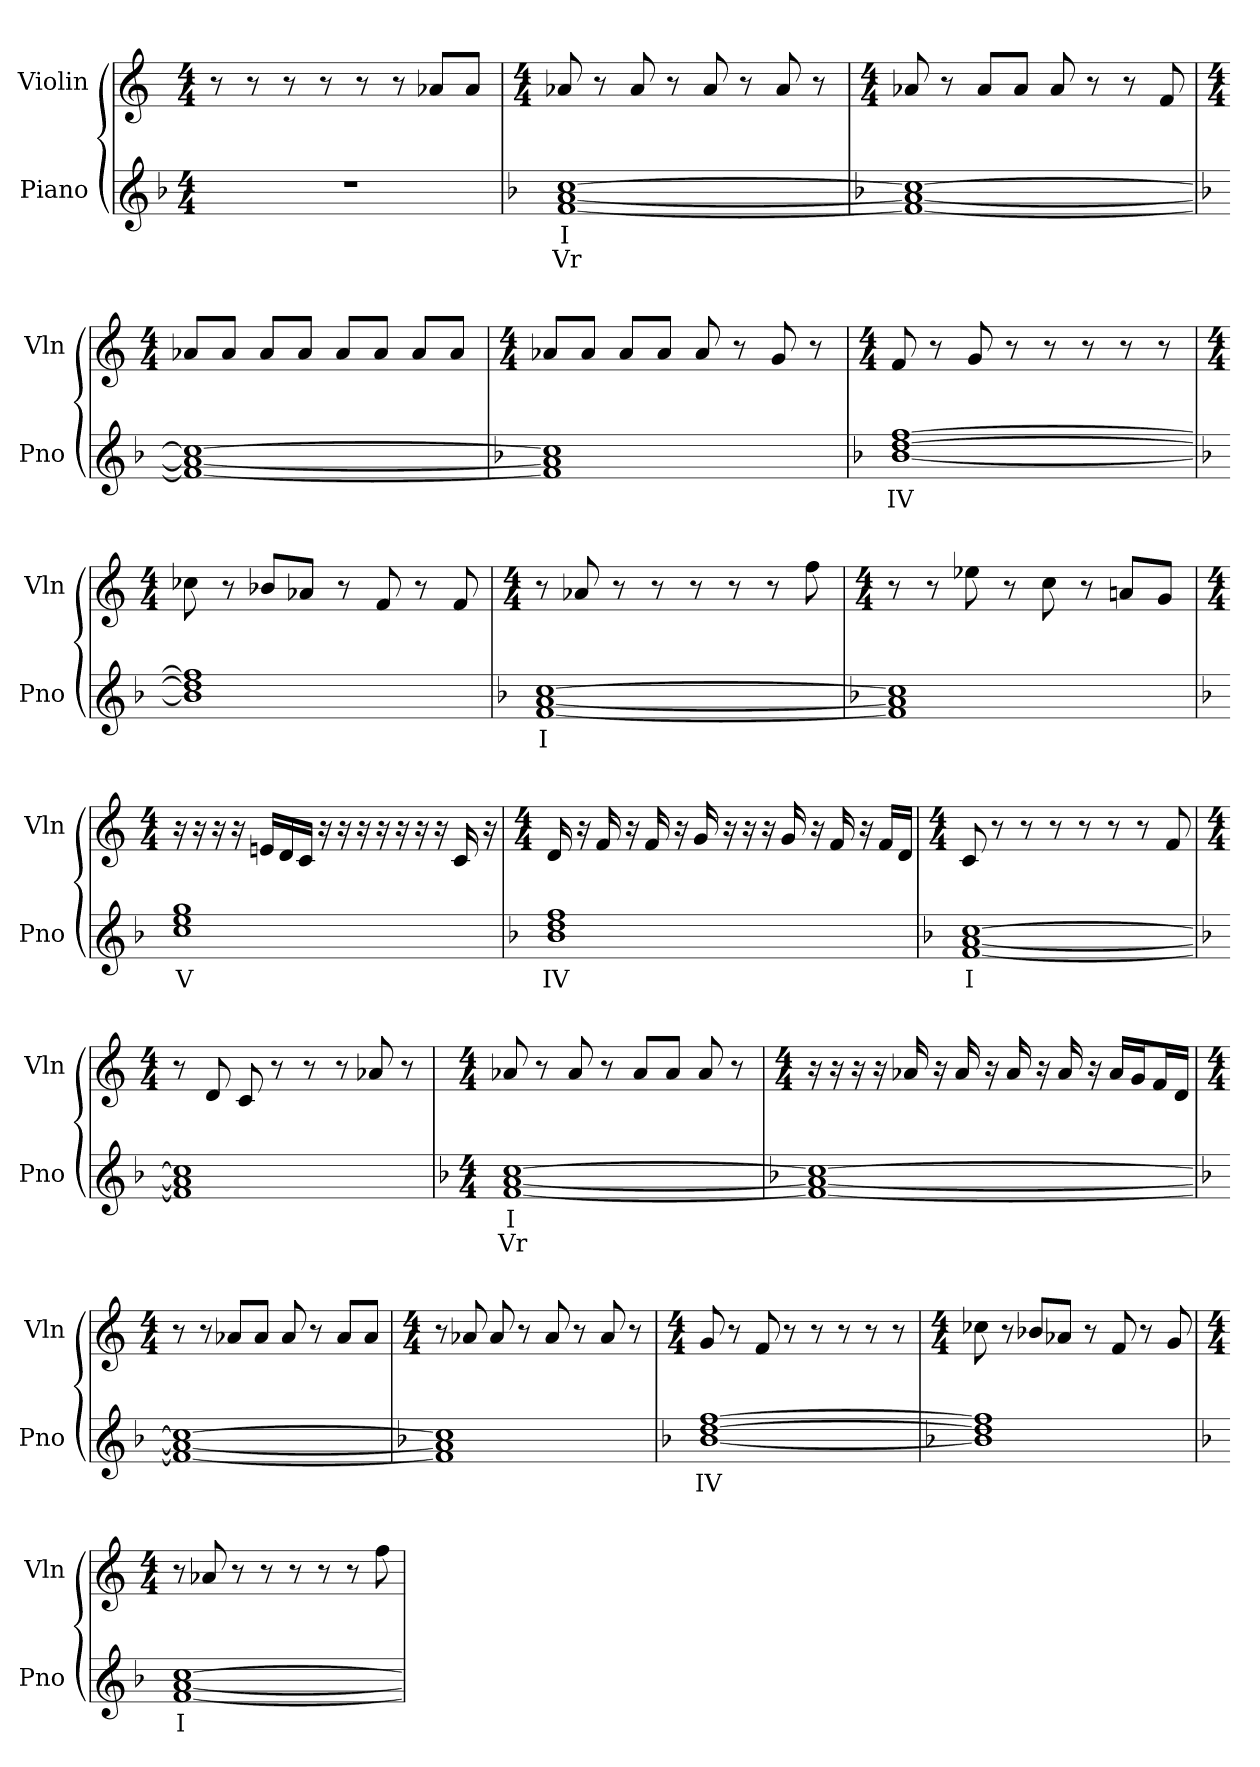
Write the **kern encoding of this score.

**kern	**text	**text	**kern
*part2	*part2	*part2	*part1
*staff2	*staff2	*staff2	*staff1
*I"Piano	*	*	*I"Violin
*I'Pno	*	*	*I'Vln
*k[b-]	*	*	*
*F:	*	*	*
*M4/4	*	*	*M4/4
=	=	=	=
1r	.	.	8r
.	.	.	8r
.	.	.	8r
.	.	.	8r
.	.	.	8r
.	.	.	8r
.	.	.	8a-XL
.	.	.	8a-J
=	=	=	=
*k[b-]	*	*	*
*F:	*	*	*
*	*	*	*M4/4
[1f [1a [1cc	I	Vr	8a-X
.	.	.	8r
.	.	.	8a-
.	.	.	8r
.	.	.	8a-
.	.	.	8r
.	.	.	8a-
.	.	.	8r
=	=	=	=
*k[b-]	*	*	*
*F:	*	*	*
*	*	*	*M4/4
1f_ 1a_ 1cc_	.	.	8a-X
.	.	.	8r
.	.	.	8a-L
.	.	.	8a-J
.	.	.	8a-
.	.	.	8r
.	.	.	8r
.	.	.	8f
=	=	=	=
*k[b-]	*	*	*
*F:	*	*	*
*	*	*	*M4/4
1f_ 1a_ 1cc_	.	.	8a-XL
.	.	.	8a-J
.	.	.	8a-L
.	.	.	8a-J
.	.	.	8a-L
.	.	.	8a-J
.	.	.	8a-L
.	.	.	8a-J
=	=	=	=
*k[b-]	*	*	*
*F:	*	*	*
*	*	*	*M4/4
1f] 1a] 1cc]	.	.	8a-XL
.	.	.	8a-J
.	.	.	8a-L
.	.	.	8a-J
.	.	.	8a-
.	.	.	8r
.	.	.	8g
.	.	.	8r
=	=	=	=
*k[b-]	*	*	*
*F:	*	*	*
*	*	*	*M4/4
[1b- [1dd [1ff	IV	.	8f
.	.	.	8r
.	.	.	8g
.	.	.	8r
.	.	.	8r
.	.	.	8r
.	.	.	8r
.	.	.	8r
=	=	=	=
*k[b-]	*	*	*
*F:	*	*	*
*	*	*	*M4/4
1b-] 1dd] 1ff]	.	.	8cc-X
.	.	.	8r
.	.	.	8b-XL
.	.	.	8a-XJ
.	.	.	8r
.	.	.	8f
.	.	.	8r
.	.	.	8f
=	=	=	=
*k[b-]	*	*	*
*F:	*	*	*
*	*	*	*M4/4
[1f [1a [1cc	I	.	8r
.	.	.	8a-X
.	.	.	8r
.	.	.	8r
.	.	.	8r
.	.	.	8r
.	.	.	8r
.	.	.	8ff
=	=	=	=
*k[b-]	*	*	*
*F:	*	*	*
*	*	*	*M4/4
1f] 1a] 1cc]	.	.	8r
.	.	.	8r
.	.	.	8ee-X
.	.	.	8r
.	.	.	8cc
.	.	.	8r
.	.	.	8anL
.	.	.	8gJ
=	=	=	=
*k[b-]	*	*	*
*F:	*	*	*
*	*	*	*M4/4
1cc 1ee 1gg	V	.	16r
.	.	.	16r
.	.	.	16r
.	.	.	16r
.	.	.	16enLL
.	.	.	16d
.	.	.	16cJJ
.	.	.	16r
.	.	.	16r
.	.	.	16r
.	.	.	16r
.	.	.	16r
.	.	.	16r
.	.	.	16r
.	.	.	16c
.	.	.	16r
=	=	=	=
*k[b-]	*	*	*
*F:	*	*	*
*	*	*	*M4/4
1b- 1dd 1ff	IV	.	16d
.	.	.	16r
.	.	.	16f
.	.	.	16r
.	.	.	16f
.	.	.	16r
.	.	.	16g
.	.	.	16r
.	.	.	16r
.	.	.	16r
.	.	.	16g
.	.	.	16r
.	.	.	16f
.	.	.	16r
.	.	.	16fLL
.	.	.	16dJJ
=	=	=	=
*k[b-]	*	*	*
*F:	*	*	*
*	*	*	*M4/4
[1f [1a [1cc	I	.	8c
.	.	.	8r
.	.	.	8r
.	.	.	8r
.	.	.	8r
.	.	.	8r
.	.	.	8r
.	.	.	8f
=	=	=	=
*k[b-]	*	*	*
*F:	*	*	*
*	*	*	*M4/4
1f] 1a] 1cc]	.	.	8r
.	.	.	8d
.	.	.	8c
.	.	.	8r
.	.	.	8r
.	.	.	8r
.	.	.	8a-X
.	.	.	8r
=	=	=	=
*k[b-]	*	*	*
*F:	*	*	*
*M4/4	*	*	*M4/4
[1f [1a [1cc	I	Vr	8a-X
.	.	.	8r
.	.	.	8a-
.	.	.	8r
.	.	.	8a-L
.	.	.	8a-J
.	.	.	8a-
.	.	.	8r
=	=	=	=
*k[b-]	*	*	*
*F:	*	*	*
*	*	*	*M4/4
1f_ 1a_ 1cc_	.	.	16r
.	.	.	16r
.	.	.	16r
.	.	.	16r
.	.	.	16a-X
.	.	.	16r
.	.	.	16a-
.	.	.	16r
.	.	.	16a-
.	.	.	16r
.	.	.	16a-
.	.	.	16r
.	.	.	16a-LL
.	.	.	16gJ
.	.	.	16fL
.	.	.	16dJJ
=	=	=	=
*k[b-]	*	*	*
*F:	*	*	*
*	*	*	*M4/4
1f_ 1a_ 1cc_	.	.	8r
.	.	.	8r
.	.	.	8a-XL
.	.	.	8a-J
.	.	.	8a-
.	.	.	8r
.	.	.	8a-L
.	.	.	8a-J
=	=	=	=
*k[b-]	*	*	*
*F:	*	*	*
*	*	*	*M4/4
1f] 1a] 1cc]	.	.	8r
.	.	.	8a-X
.	.	.	8a-
.	.	.	8r
.	.	.	8a-
.	.	.	8r
.	.	.	8a-
.	.	.	8r
=	=	=	=
*k[b-]	*	*	*
*F:	*	*	*
*	*	*	*M4/4
[1b- [1dd [1ff	IV	.	8g
.	.	.	8r
.	.	.	8f
.	.	.	8r
.	.	.	8r
.	.	.	8r
.	.	.	8r
.	.	.	8r
=	=	=	=
*k[b-]	*	*	*
*F:	*	*	*
*	*	*	*M4/4
1b-] 1dd] 1ff]	.	.	8cc-X
.	.	.	8r
.	.	.	8b-XL
.	.	.	8a-XJ
.	.	.	8r
.	.	.	8f
.	.	.	8r
.	.	.	8g
=	=	=	=
*k[b-]	*	*	*
*F:	*	*	*
*	*	*	*M4/4
[1f [1a [1cc	I	.	8r
.	.	.	8a-X
.	.	.	8r
.	.	.	8r
.	.	.	8r
.	.	.	8r
.	.	.	8r
.	.	.	8ff
=	=	=	=
*-	*-	*-	*-
